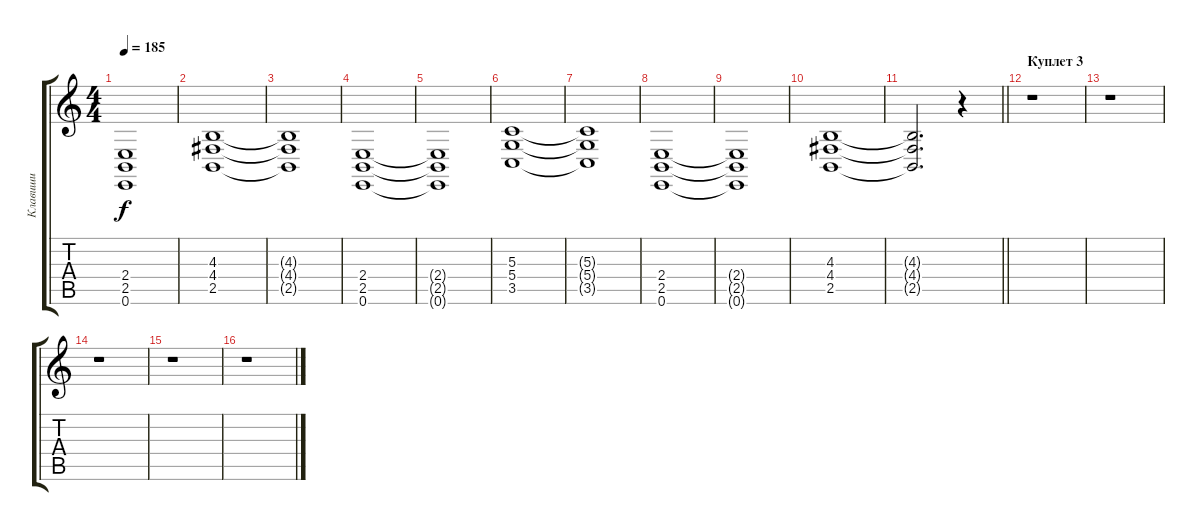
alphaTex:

\track ("Клавиши" "Клавиши") {instrument synthstrings1}
\staff {score tabs}
\tuning (E4 B3 G3 D3 A2 E2) {hide}
\ts (4 4)
\tempo 185
\clef g2
\ks c
(2.4{t} 2.5{t} 0.6{t}).1{dy f} |
(4.3 4.4 2.5).1 |
(4.3{t} 4.4{t} 2.5{t}).1 |
(2.4 2.5 0.6).1 |
(2.4{t} 2.5{t} 0.6{t}).1 |
(5.3 5.4 3.5).1 |
(5.3{t} 5.4{t} 3.5{t}).1 |
(2.4 2.5 0.6).1 |
(2.4{t} 2.5{t} 0.6{t}).1 |
(4.3 4.4 2.5).1 |
\barLineRight lightlight
(4.3{t} 4.4{t} 2.5{t}).2{d} r.4 |
\section ("" "Куплет 3")
r.1 |
r.1 |
r.1 |
r.1 |
r.1
